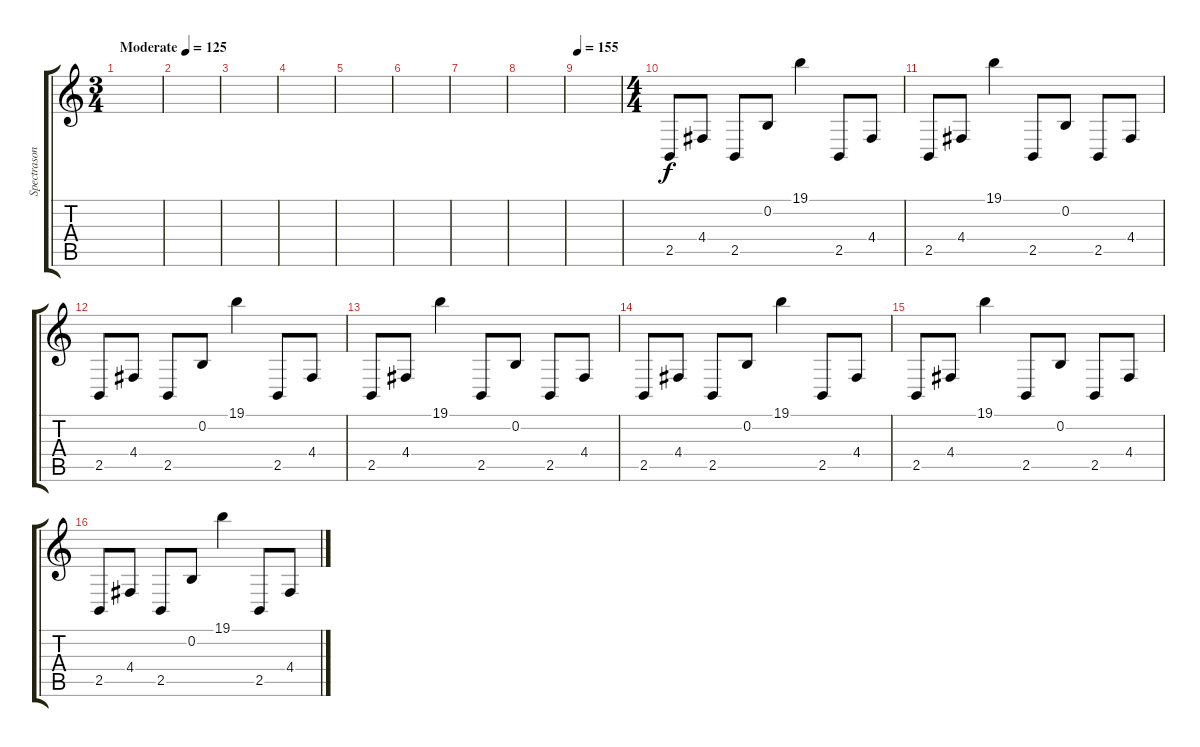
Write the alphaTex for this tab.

\track ("Spectrasonics Omnisphere" "Spectrason") {instrument lead1square}
\staff {score tabs}
\tuning (E4 B3 G3 D3 A2 E2) {hide}
\ts (3 4)
\tempo (125 "Moderate")
\clef g2
\ks c
|
|
|
|
|
|
|
|
\tempo 155
|
\ts (4 4)
2.5.8 4.4.8 2.5.8 0.2.8 19.1.4 2.5.8 4.4.8 |
2.5.8 4.4.8 19.1.4 2.5.8 0.2.8 2.5.8 4.4.8 |
2.5.8 4.4.8 2.5.8 0.2.8 19.1.4 2.5.8 4.4.8 |
2.5.8 4.4.8 19.1.4 2.5.8 0.2.8 2.5.8 4.4.8 |
2.5.8 4.4.8 2.5.8 0.2.8 19.1.4 2.5.8 4.4.8 |
2.5.8 4.4.8 19.1.4 2.5.8 0.2.8 2.5.8 4.4.8 |
2.5.8 4.4.8 2.5.8 0.2.8 19.1.4 2.5.8 4.4.8
